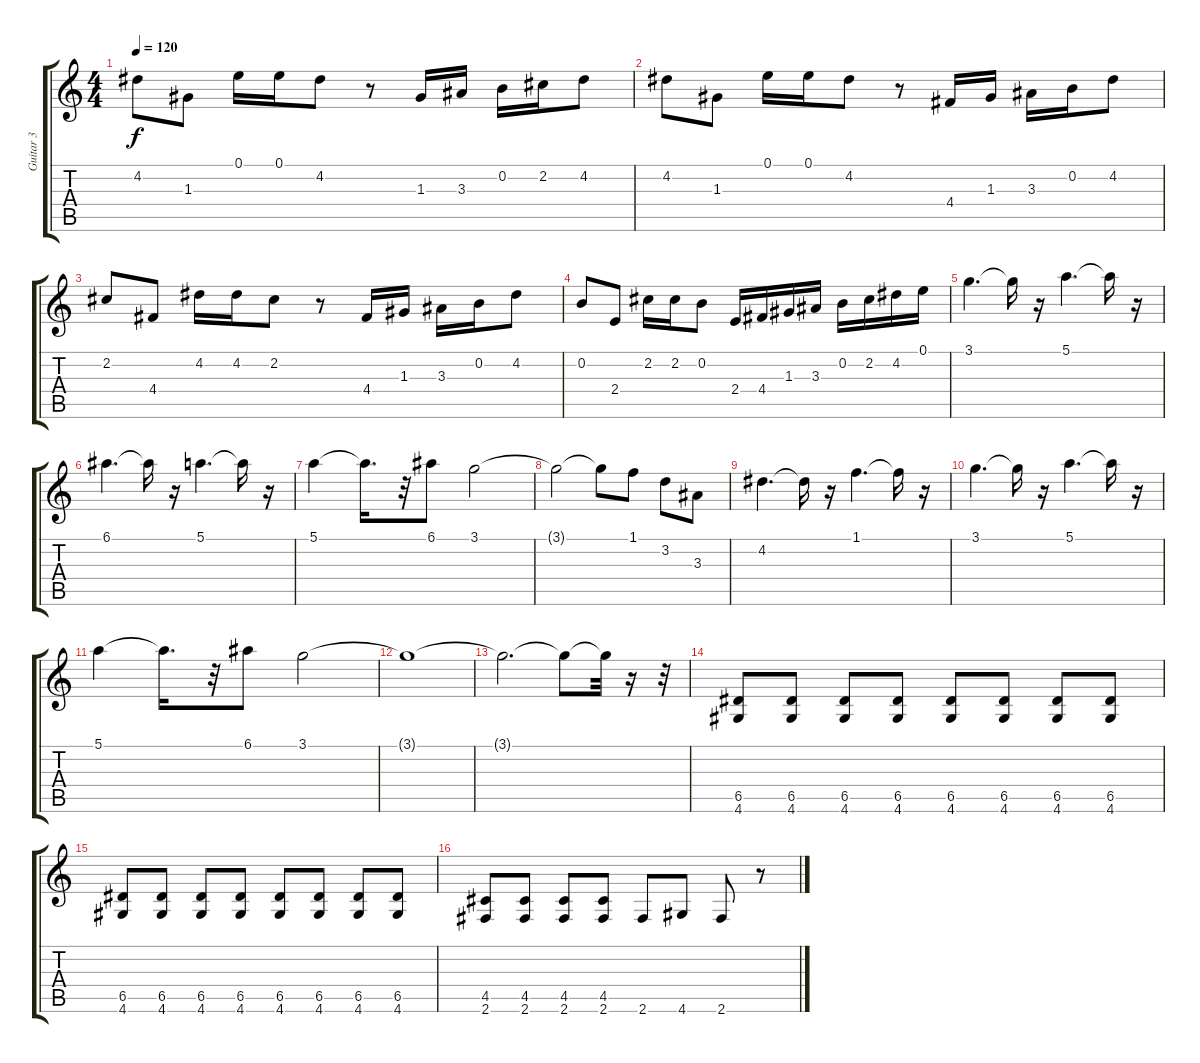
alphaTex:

\track ("Guitar 3" "Guitar 3") {instrument electricguitarmuted}
\staff {score tabs}
\tuning (E4 B3 G3 D3 A2 E2) {hide}
\ts (4 4)
\tempo 120
\clef g2
\ks c
4.2.8{dy f} 1.3.8 0.1.16 0.1.16 4.2.8 r.8 1.3.16 3.3.16 0.2.16 2.2.16 4.2.8 |
4.2.8 1.3.8 0.1.16 0.1.16 4.2.8 r.8 4.4.16 1.3.16 3.3.16 0.2.16 4.2.8 |
2.2.8 4.4.8 4.2.16 4.2.16 2.2.8 r.8 4.4.16 1.3.16 3.3.16 0.2.16 4.2.8 |
0.2.8 2.4.8 2.2.16 2.2.16 0.2.8 2.4.16 4.4.16 1.3.16 3.3.16 0.2.16 2.2.16 4.2.16 0.1.16 |
3.1.4{d} 3.1{t}.16 r.16 5.1.4{d} 5.1{t}.16 r.16 |
6.1.4{d} 6.1{t}.16 r.16 5.1.4{d} 5.1{t}.16 r.16 |
5.1.4 5.1{t}.16{d} r.32 6.1.8 3.1.2 |
3.1{t}.2 3.1{t}.8 1.1.8 3.2.8 3.3.8 |
4.2.4{d} 4.2{t}.16 r.16 1.1.4{d} 1.1{t}.16 r.16 |
3.1.4{d} 3.1{t}.16 r.16 5.1.4{d} 5.1{t}.16 r.16 |
5.1.4 5.1{t}.16{d} r.32 6.1.8 3.1.2 |
3.1{t}.1 |
3.1{t}.2{d} 3.1{t}.8 3.1{t}.32 r.16 r.32 |
(6.5 4.6).8 (6.5 4.6).8 (6.5 4.6).8 (6.5 4.6).8 (6.5 4.6).8 (6.5 4.6).8 (6.5 4.6).8 (6.5 4.6).8 |
(6.5 4.6).8 (6.5 4.6).8 (6.5 4.6).8 (6.5 4.6).8 (6.5 4.6).8 (6.5 4.6).8 (6.5 4.6).8 (6.5 4.6).8 |
(4.5 2.6).8 (4.5 2.6).8 (4.5 2.6).8 (4.5 2.6).8 2.6.8 4.6.8 2.6.8 r.8
